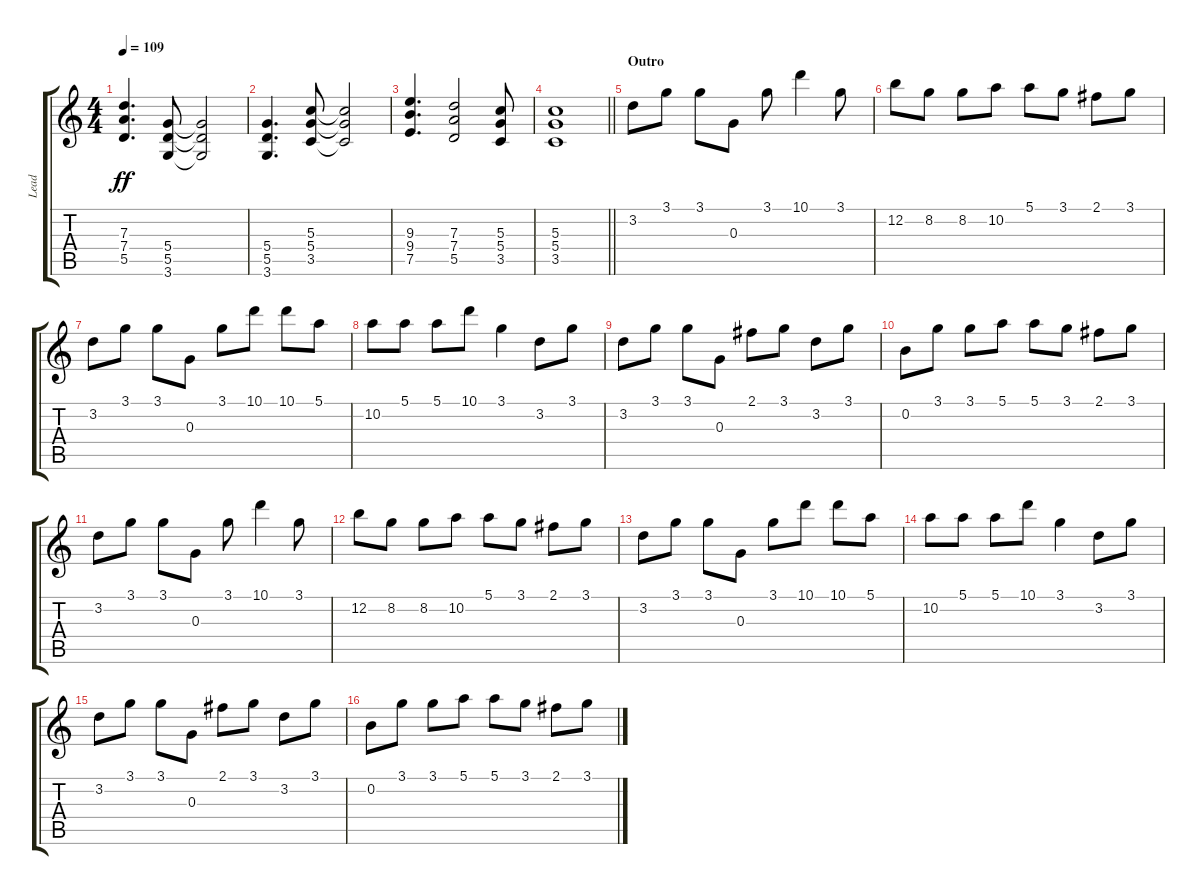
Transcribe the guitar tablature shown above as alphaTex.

\track ("Lead" "Lead") {instrument overdrivenguitar}
\staff {score tabs}
\tuning (E4 B3 G3 D3 A2 E2) {hide}
\ts (4 4)
\tempo 109
\clef g2
\ks c
(7.3 7.4 5.5).4{d dy ff} (5.4 5.5 3.6).8 (5.4{t} 5.5{t} 3.6{t}).2 |
(5.4 5.5 3.6).4{d} (5.3 5.4 3.5).8 (5.3{t} 5.4{t} 3.5{t}).2 |
(9.3 9.4 7.5).4{d} (7.3 7.4 5.5).2 (5.3 5.4 3.5).8 |
\barLineRight lightlight
(5.3 5.4 3.5).1 |
\section ("" "Outro")
3.2.8 3.1.8 3.1.8 0.3.8 3.1.8 10.1.4 3.1.8 |
12.2.8 8.2.8 8.2.8 10.2.8 5.1.8 3.1.8 2.1.8 3.1.8 |
3.2.8 3.1.8 3.1.8 0.3.8 3.1.8 10.1.8 10.1.8 5.1.8 |
10.2.8 5.1.8 5.1.8 10.1.8 3.1.4 3.2.8 3.1.8 |
3.2.8 3.1.8 3.1.8 0.3.8 2.1.8 3.1.8 3.2.8 3.1.8 |
0.2.8 3.1.8 3.1.8 5.1.8 5.1.8 3.1.8 2.1.8 3.1.8 |
3.2.8 3.1.8 3.1.8 0.3.8 3.1.8 10.1.4 3.1.8 |
12.2.8 8.2.8 8.2.8 10.2.8 5.1.8 3.1.8 2.1.8 3.1.8 |
3.2.8 3.1.8 3.1.8 0.3.8 3.1.8 10.1.8 10.1.8 5.1.8 |
10.2.8 5.1.8 5.1.8 10.1.8 3.1.4 3.2.8 3.1.8 |
3.2.8 3.1.8 3.1.8 0.3.8 2.1.8 3.1.8 3.2.8 3.1.8 |
0.2.8 3.1.8 3.1.8 5.1.8 5.1.8 3.1.8 2.1.8 3.1.8
